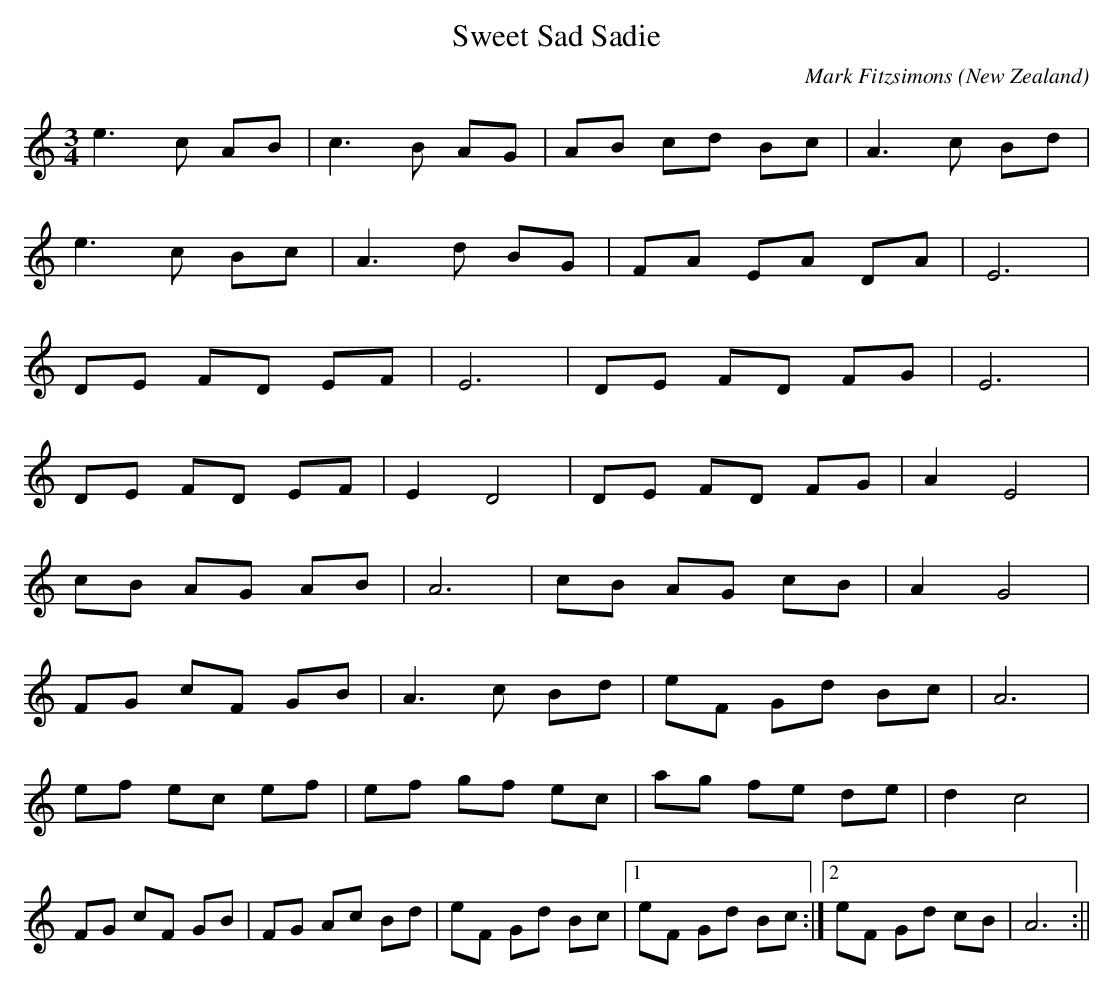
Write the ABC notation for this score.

X:1
T:Sweet Sad Sadie
O:New Zealand
M:3/4
C:Mark Fitzsimons
K:A min
e3 c AB|c3 B AG|AB cd Bc|A3 c Bd|
e3 c Bc|A3 d BG|FA EA DA|E6|
DE FD EF|E6|DE FD FG|E6|
DE FD EF|E2 D4|DE FD FG|A2 E4|
cB AG AB|A6|cB AG cB|A2 G4|
FG cF GB|A3 c Bd|eF Gd Bc|A6|
ef ec ef|ef gf ec|ag fe de|d2c4|
FG cF GB|FG Ac Bd|eF Gd Bc|1 eF Gd Bc:|2 eF Gd cB|A6:||
